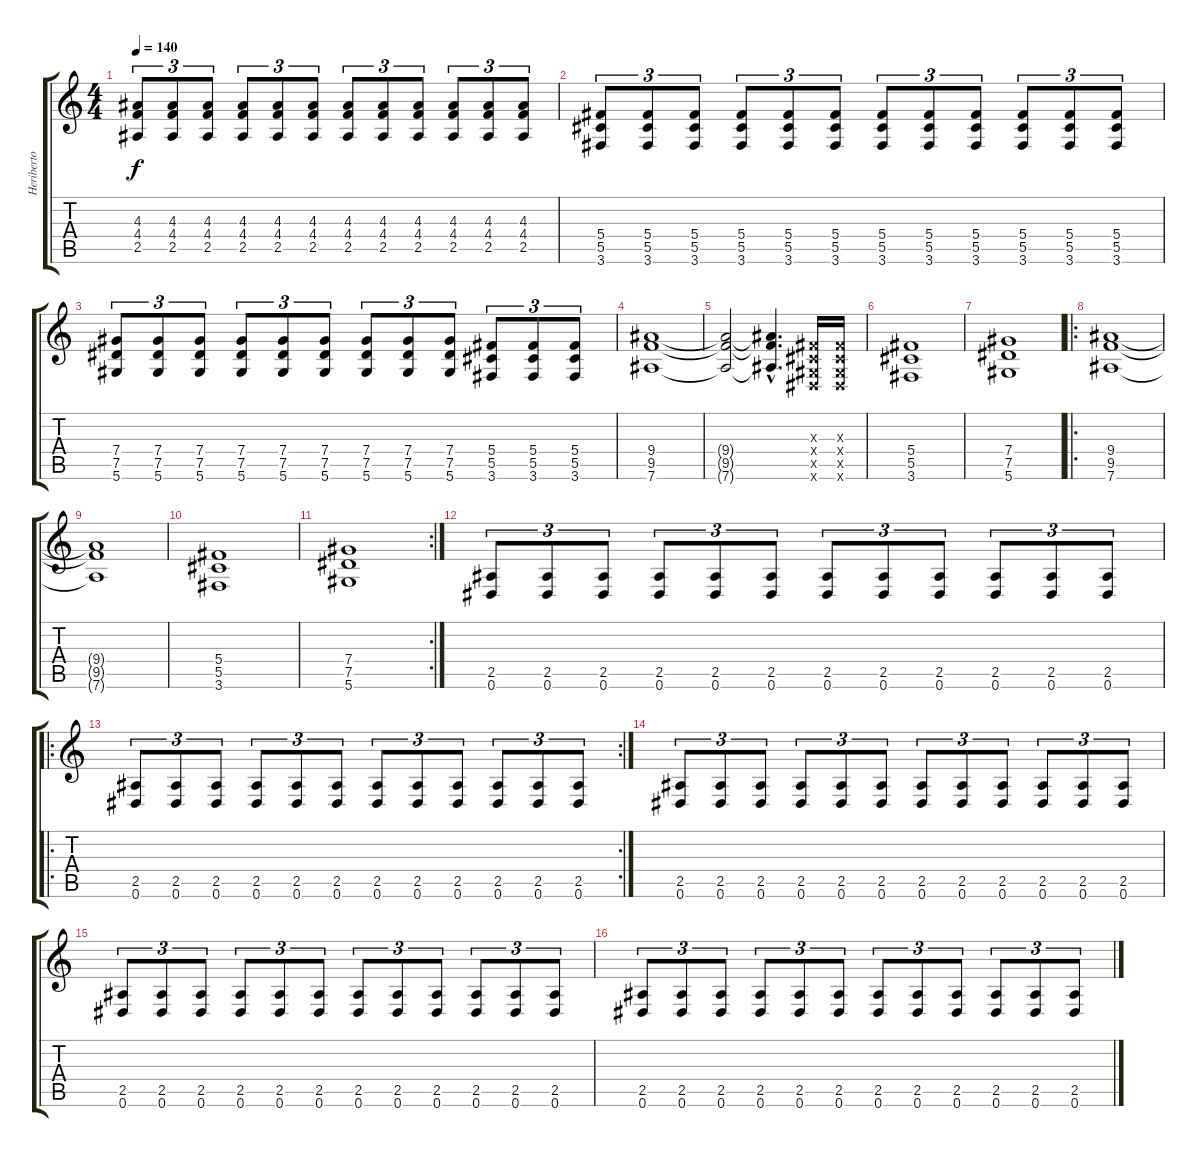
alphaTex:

\track ("Heriberto" "Heriberto") {instrument electricguitarclean}
\staff {score tabs}
\tuning (Eb4 Bb3 Gb3 Db3 Ab2 Eb2) {hide}
\ts (4 4)
\tempo 140
\clef g2
\ks c
(4.3 4.4 2.5).8{tu (3 2) dy f} (4.3 4.4 2.5).8{tu (3 2)} (4.3 4.4 2.5).8{tu (3 2)} (4.3 4.4 2.5).8{tu (3 2)} (4.3 4.4 2.5).8{tu (3 2)} (4.3 4.4 2.5).8{tu (3 2)} (4.3 4.4 2.5).8{tu (3 2)} (4.3 4.4 2.5).8{tu (3 2)} (4.3 4.4 2.5).8{tu (3 2)} (4.3 4.4 2.5).8{tu (3 2)} (4.3 4.4 2.5).8{tu (3 2)} (4.3 4.4 2.5).8{tu (3 2)} |
(5.4 5.5 3.6).8{tu (3 2)} (5.4 5.5 3.6).8{tu (3 2)} (5.4 5.5 3.6).8{tu (3 2)} (5.4 5.5 3.6).8{tu (3 2)} (5.4 5.5 3.6).8{tu (3 2)} (5.4 5.5 3.6).8{tu (3 2)} (5.4 5.5 3.6).8{tu (3 2)} (5.4 5.5 3.6).8{tu (3 2)} (5.4 5.5 3.6).8{tu (3 2)} (5.4 5.5 3.6).8{tu (3 2)} (5.4 5.5 3.6).8{tu (3 2)} (5.4 5.5 3.6).8{tu (3 2)} |
(7.4 7.5 5.6).8{tu (3 2)} (7.4 7.5 5.6).8{tu (3 2)} (7.4 7.5 5.6).8{tu (3 2)} (7.4 7.5 5.6).8{tu (3 2)} (7.4 7.5 5.6).8{tu (3 2)} (7.4 7.5 5.6).8{tu (3 2)} (7.4 7.5 5.6).8{tu (3 2)} (7.4 7.5 5.6).8{tu (3 2)} (7.4 7.5 5.6).8{tu (3 2)} (5.4 5.5 3.6).8{tu (3 2)} (5.4 5.5 3.6).8{tu (3 2)} (5.4 5.5 3.6).8{tu (3 2)} |
(9.4 9.5 7.6).1{volume 16 instrument distortionguitar} |
(9.4{t} 9.5{t} 7.6{t}).2 (9.4{hac t} 9.5{hac t} 7.6{hac t}).4{d} (0.3{x} 0.4{x} 0.5{x} 0.6{x}).16 (0.3{x} 0.4{x} 0.5{x} 0.6{x}).16 |
(5.4 5.5 3.6).1 |
(7.4 7.5 5.6).1 |
\ro
(9.4 9.5 7.6).1 |
(9.4{t} 9.5{t} 7.6{t}).1 |
(5.4 5.5 3.6).1 |
\rc 2
(7.4 7.5 5.6).1 |
(2.5 0.6).8{tu (3 2)} (2.5 0.6).8{tu (3 2)} (2.5 0.6).8{tu (3 2)} (2.5 0.6).8{tu (3 2)} (2.5 0.6).8{tu (3 2)} (2.5 0.6).8{tu (3 2)} (2.5 0.6).8{tu (3 2)} (2.5 0.6).8{tu (3 2)} (2.5 0.6).8{tu (3 2)} (2.5 0.6).8{tu (3 2)} (2.5 0.6).8{tu (3 2)} (2.5 0.6).8{tu (3 2)} |
\ro
\rc 2
(2.5 0.6).8{tu (3 2) instrument distortionguitar} (2.5 0.6).8{tu (3 2)} (2.5 0.6).8{tu (3 2)} (2.5 0.6).8{tu (3 2)} (2.5 0.6).8{tu (3 2)} (2.5 0.6).8{tu (3 2)} (2.5 0.6).8{tu (3 2)} (2.5 0.6).8{tu (3 2)} (2.5 0.6).8{tu (3 2)} (2.5 0.6).8{tu (3 2)} (2.5 0.6).8{tu (3 2)} (2.5 0.6).8{tu (3 2)} |
(2.5 0.6).8{tu (3 2) volume 0} (2.5 0.6).8{tu (3 2)} (2.5 0.6).8{tu (3 2)} (2.5 0.6).8{tu (3 2)} (2.5 0.6).8{tu (3 2)} (2.5 0.6).8{tu (3 2)} (2.5 0.6).8{tu (3 2)} (2.5 0.6).8{tu (3 2)} (2.5 0.6).8{tu (3 2)} (2.5 0.6).8{tu (3 2)} (2.5 0.6).8{tu (3 2)} (2.5 0.6).8{tu (3 2)} |
(2.5 0.6).8{tu (3 2)} (2.5 0.6).8{tu (3 2)} (2.5 0.6).8{tu (3 2)} (2.5 0.6).8{tu (3 2)} (2.5 0.6).8{tu (3 2)} (2.5 0.6).8{tu (3 2)} (2.5 0.6).8{tu (3 2)} (2.5 0.6).8{tu (3 2)} (2.5 0.6).8{tu (3 2)} (2.5 0.6).8{tu (3 2)} (2.5 0.6).8{tu (3 2)} (2.5 0.6).8{tu (3 2)} |
(2.5 0.6).8{tu (3 2)} (2.5 0.6).8{tu (3 2)} (2.5 0.6).8{tu (3 2)} (2.5 0.6).8{tu (3 2)} (2.5 0.6).8{tu (3 2)} (2.5 0.6).8{tu (3 2)} (2.5 0.6).8{tu (3 2)} (2.5 0.6).8{tu (3 2)} (2.5 0.6).8{tu (3 2)} (2.5 0.6).8{tu (3 2)} (2.5 0.6).8{tu (3 2)} (2.5 0.6).8{tu (3 2)}
